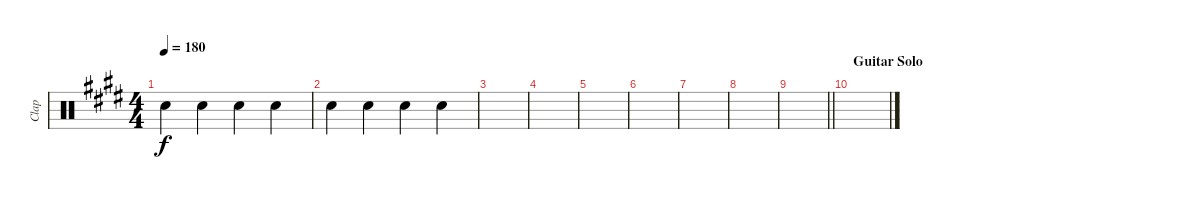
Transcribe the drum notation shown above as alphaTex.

\track ("Clap" "Clap") {instrument percussion}
\staff {score}
\articulation defaults
\ts (4 4)
\tempo 180
\clef neutral
\ks e "Hand Clap (hit)".4{dy f} "Hand Clap (hit)".4 "Hand Clap (hit)".4 "Hand Clap (hit)".4
|
"Hand Clap (hit)".4 "Hand Clap (hit)".4 "Hand Clap (hit)".4 "Hand Clap (hit)".4 |
|
|
|
|
|
|
\barLineRight lightlight
|
\section ("" "Guitar Solo")
